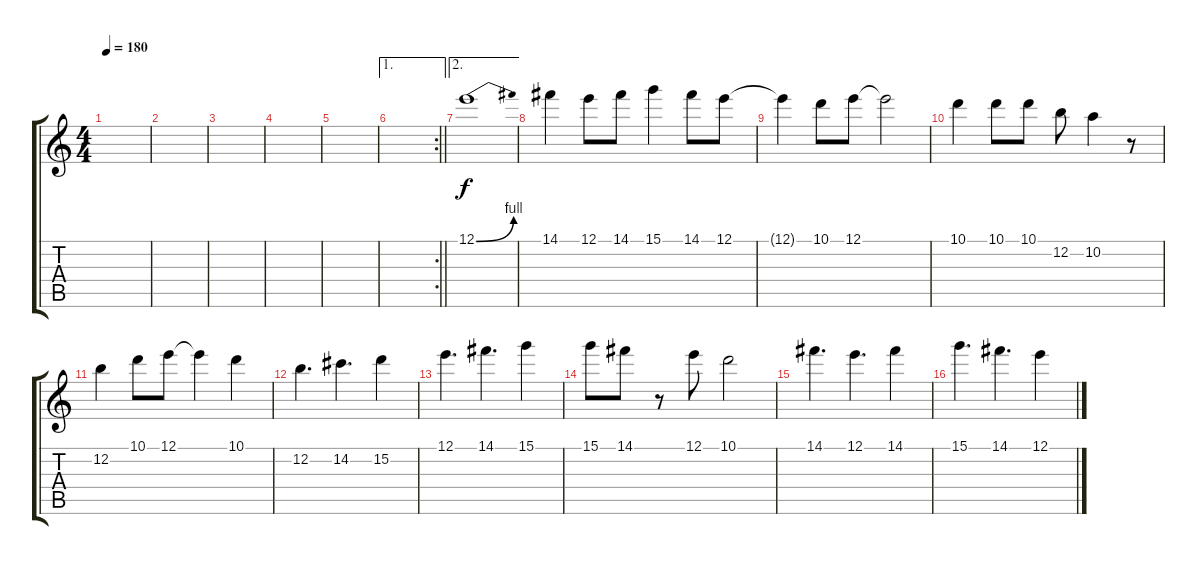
\track "" {instrument overdrivenguitar}
\staff {score tabs}
\tuning (E4 B3 G3 D3 A2 E2) {hide}
\ts (4 4)
\tempo 180
\clef g2
\ks c
|
|
|
|
|
\ae 1
\rc 2
\barLineRight lightlight
|
\ae 2
12.1{be (bend 0 0 60 4)}.1 |
14.1.4 12.1.8 14.1.8 15.1.4 14.1.8 12.1.8 |
12.1{t}.4 10.1.8 12.1.8 12.1{t}.2 |
10.1.4 10.1.8 10.1.8 12.2.8 10.2.4 r.8 |
12.2.4 10.1.8 12.1.8 12.1{t}.4 10.1.4 |
12.2.4{d} 14.2.4{d} 15.2.4 |
12.1.4{d} 14.1.4{d} 15.1.4 |
15.1.8 14.1.8 r.8 12.1.8 10.1.2 |
14.1.4{d} 12.1.4{d} 14.1.4 |
15.1.4{d} 14.1.4{d} 12.1.4
